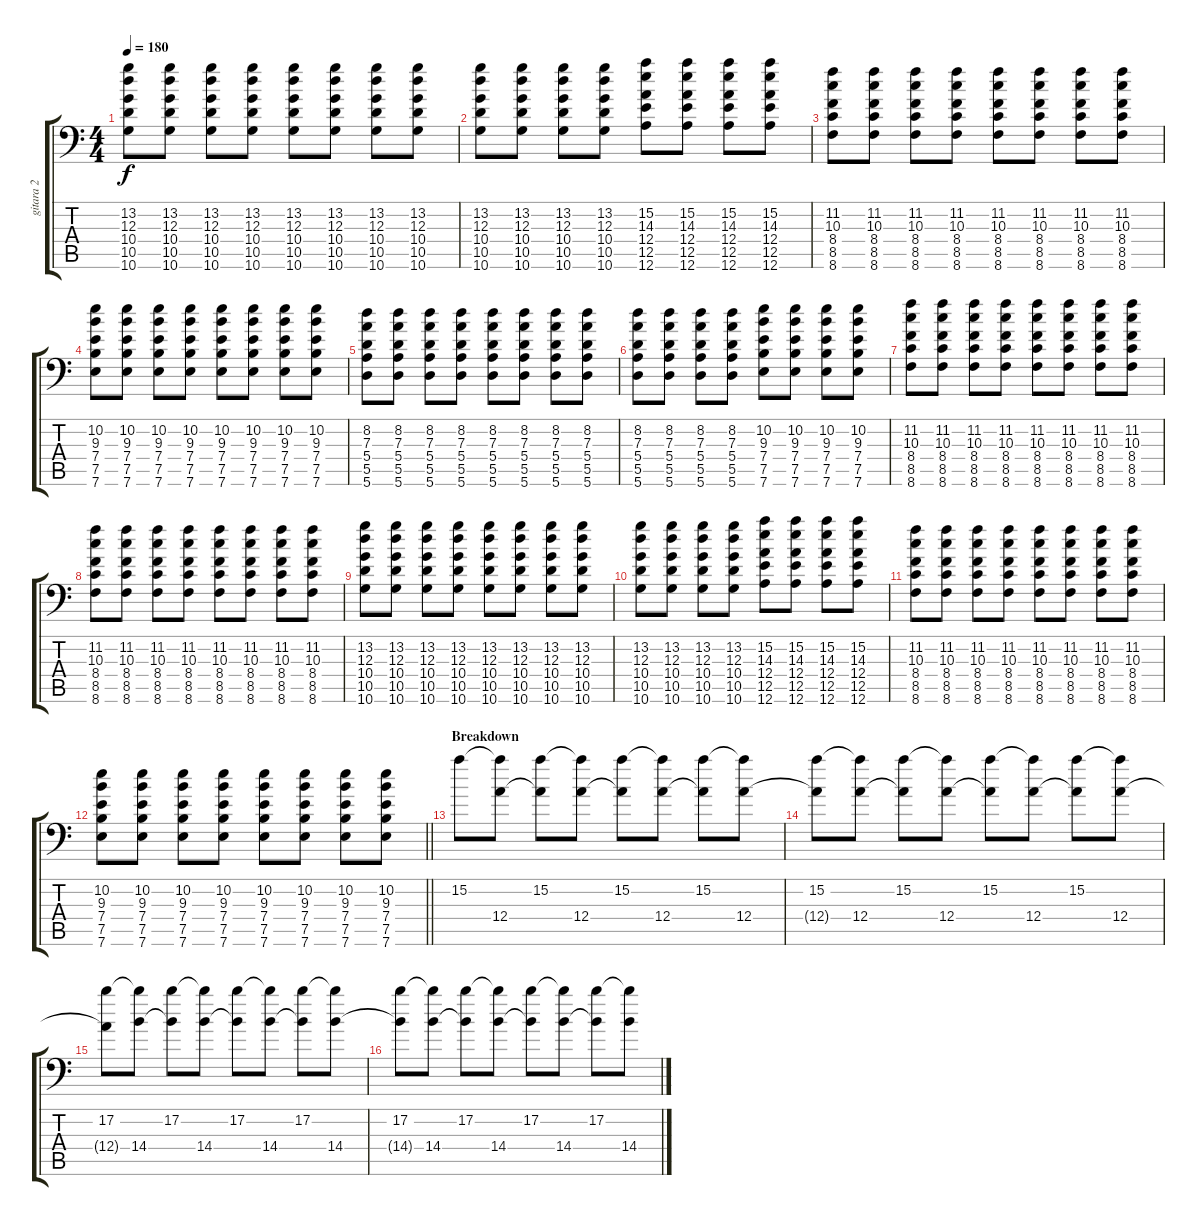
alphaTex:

\track ("gitara 2" "gitara 2") {instrument distortionguitar}
\staff {score tabs}
\tuning (B3 Gb3 D3 A2 E2 A1) {hide}
\ts (4 4)
\tempo 180
\clef f4
\ks c
(13.2 12.3 10.4 10.5 10.6).8{dy f} (13.2 12.3 10.4 10.5 10.6).8 (13.2 12.3 10.4 10.5 10.6).8 (13.2 12.3 10.4 10.5 10.6).8 (13.2 12.3 10.4 10.5 10.6).8 (13.2 12.3 10.4 10.5 10.6).8 (13.2 12.3 10.4 10.5 10.6).8 (13.2 12.3 10.4 10.5 10.6).8 |
(13.2 12.3 10.4 10.5 10.6).8 (13.2 12.3 10.4 10.5 10.6).8 (13.2 12.3 10.4 10.5 10.6).8 (13.2 12.3 10.4 10.5 10.6).8 (15.2 14.3 12.4 12.5 12.6).8 (15.2 14.3 12.4 12.5 12.6).8 (15.2 14.3 12.4 12.5 12.6).8 (15.2 14.3 12.4 12.5 12.6).8 |
(11.2 10.3 8.4 8.5 8.6).8 (11.2 10.3 8.4 8.5 8.6).8 (11.2 10.3 8.4 8.5 8.6).8 (11.2 10.3 8.4 8.5 8.6).8 (11.2 10.3 8.4 8.5 8.6).8 (11.2 10.3 8.4 8.5 8.6).8 (11.2 10.3 8.4 8.5 8.6).8 (11.2 10.3 8.4 8.5 8.6).8 |
(10.2 9.3 7.4 7.5 7.6).8 (10.2 9.3 7.4 7.5 7.6).8 (10.2 9.3 7.4 7.5 7.6).8 (10.2 9.3 7.4 7.5 7.6).8 (10.2 9.3 7.4 7.5 7.6).8 (10.2 9.3 7.4 7.5 7.6).8 (10.2 9.3 7.4 7.5 7.6).8 (10.2 9.3 7.4 7.5 7.6).8 |
(8.2 7.3 5.4 5.5 5.6).8 (8.2 7.3 5.4 5.5 5.6).8 (8.2 7.3 5.4 5.5 5.6).8 (8.2 7.3 5.4 5.5 5.6).8 (8.2 7.3 5.4 5.5 5.6).8 (8.2 7.3 5.4 5.5 5.6).8 (8.2 7.3 5.4 5.5 5.6).8 (8.2 7.3 5.4 5.5 5.6).8 |
(8.2 7.3 5.4 5.5 5.6).8 (8.2 7.3 5.4 5.5 5.6).8 (8.2 7.3 5.4 5.5 5.6).8 (8.2 7.3 5.4 5.5 5.6).8 (10.2 9.3 7.4 7.5 7.6).8 (10.2 9.3 7.4 7.5 7.6).8 (10.2 9.3 7.4 7.5 7.6).8 (10.2 9.3 7.4 7.5 7.6).8 |
(11.2 10.3 8.4 8.5 8.6).8 (11.2 10.3 8.4 8.5 8.6).8 (11.2 10.3 8.4 8.5 8.6).8 (11.2 10.3 8.4 8.5 8.6).8 (11.2 10.3 8.4 8.5 8.6).8 (11.2 10.3 8.4 8.5 8.6).8 (11.2 10.3 8.4 8.5 8.6).8 (11.2 10.3 8.4 8.5 8.6).8 |
(11.2 10.3 8.4 8.5 8.6).8 (11.2 10.3 8.4 8.5 8.6).8 (11.2 10.3 8.4 8.5 8.6).8 (11.2 10.3 8.4 8.5 8.6).8 (11.2 10.3 8.4 8.5 8.6).8 (11.2 10.3 8.4 8.5 8.6).8 (11.2 10.3 8.4 8.5 8.6).8 (11.2 10.3 8.4 8.5 8.6).8 |
(13.2 12.3 10.4 10.5 10.6).8 (13.2 12.3 10.4 10.5 10.6).8 (13.2 12.3 10.4 10.5 10.6).8 (13.2 12.3 10.4 10.5 10.6).8 (13.2 12.3 10.4 10.5 10.6).8 (13.2 12.3 10.4 10.5 10.6).8 (13.2 12.3 10.4 10.5 10.6).8 (13.2 12.3 10.4 10.5 10.6).8 |
(13.2 12.3 10.4 10.5 10.6).8 (13.2 12.3 10.4 10.5 10.6).8 (13.2 12.3 10.4 10.5 10.6).8 (13.2 12.3 10.4 10.5 10.6).8 (15.2 14.3 12.4 12.5 12.6).8 (15.2 14.3 12.4 12.5 12.6).8 (15.2 14.3 12.4 12.5 12.6).8 (15.2 14.3 12.4 12.5 12.6).8 |
(11.2 10.3 8.4 8.5 8.6).8 (11.2 10.3 8.4 8.5 8.6).8 (11.2 10.3 8.4 8.5 8.6).8 (11.2 10.3 8.4 8.5 8.6).8 (11.2 10.3 8.4 8.5 8.6).8 (11.2 10.3 8.4 8.5 8.6).8 (11.2 10.3 8.4 8.5 8.6).8 (11.2 10.3 8.4 8.5 8.6).8 |
\barLineRight lightlight
(10.2 9.3 7.4 7.5 7.6).8 (10.2 9.3 7.4 7.5 7.6).8 (10.2 9.3 7.4 7.5 7.6).8 (10.2 9.3 7.4 7.5 7.6).8 (10.2 9.3 7.4 7.5 7.6).8 (10.2 9.3 7.4 7.5 7.6).8 (10.2 9.3 7.4 7.5 7.6).8 (10.2 9.3 7.4 7.5 7.6).8 |
\section ("" "Breakdown")
15.2.8 (15.2{t} 12.4).8 (15.2 12.4{t}).8 (15.2{t} 12.4).8 (15.2 12.4{t}).8 (15.2{t} 12.4).8 (15.2 12.4{t}).8 (15.2{t} 12.4).8 |
(15.2 12.4{t}).8 (15.2{t} 12.4).8 (15.2 12.4{t}).8 (15.2{t} 12.4).8 (15.2 12.4{t}).8 (15.2{t} 12.4).8 (15.2 12.4{t}).8 (15.2{t} 12.4).8 |
(17.2 12.4{t}).8 (17.2{t} 14.4).8 (17.2 14.4{t}).8 (17.2{t} 14.4).8 (17.2 14.4{t}).8 (17.2{t} 14.4).8 (17.2 14.4{t}).8 (17.2{t} 14.4).8 |
(17.2 14.4{t}).8 (17.2{t} 14.4).8 (17.2 14.4{t}).8 (17.2{t} 14.4).8 (17.2 14.4{t}).8 (17.2{t} 14.4).8 (17.2 14.4{t}).8 (17.2{t} 14.4).8
